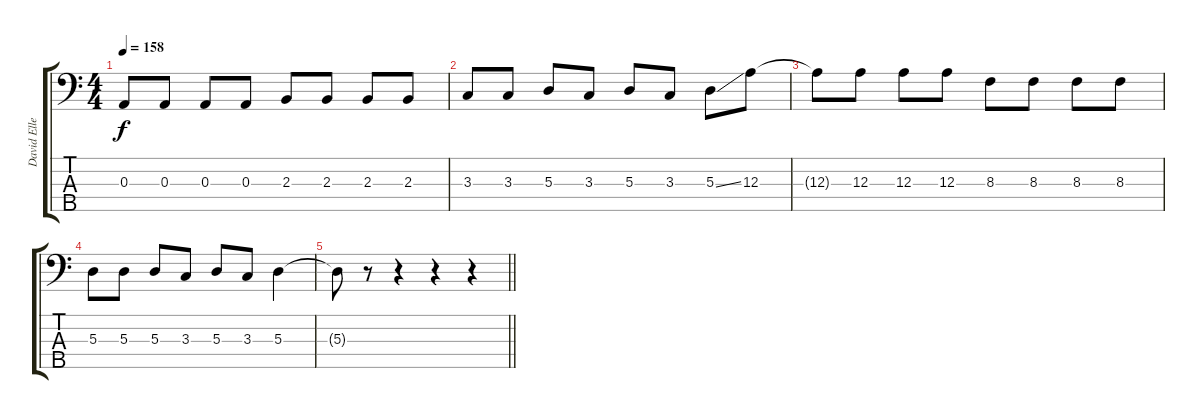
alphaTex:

\track ("David Ellefson" "David Elle") {instrument electricbasspick}
\staff {score tabs}
\tuning (G2 D2 A1 E1 B0) {hide}
\ts (4 4)
\tempo 158
\clef f4
\ks c
0.3{t}.8{dy f} 0.3.8 0.3.8 0.3.8 2.3.8 2.3.8 2.3.8 2.3.8 |
3.3.8 3.3.8 5.3.8 3.3.8 5.3.8 3.3.8 5.3{ss}.8 12.3.8 |
12.3{t}.8 12.3.8 12.3.8 12.3.8 8.3.8 8.3.8 8.3.8 8.3.8 |
5.3.8 5.3.8 5.3.8 3.3.8 5.3.8 3.3.8 5.3.4 |
\barLineRight lightlight
5.3{t}.8 r.8 r.4 r.4 r.4
